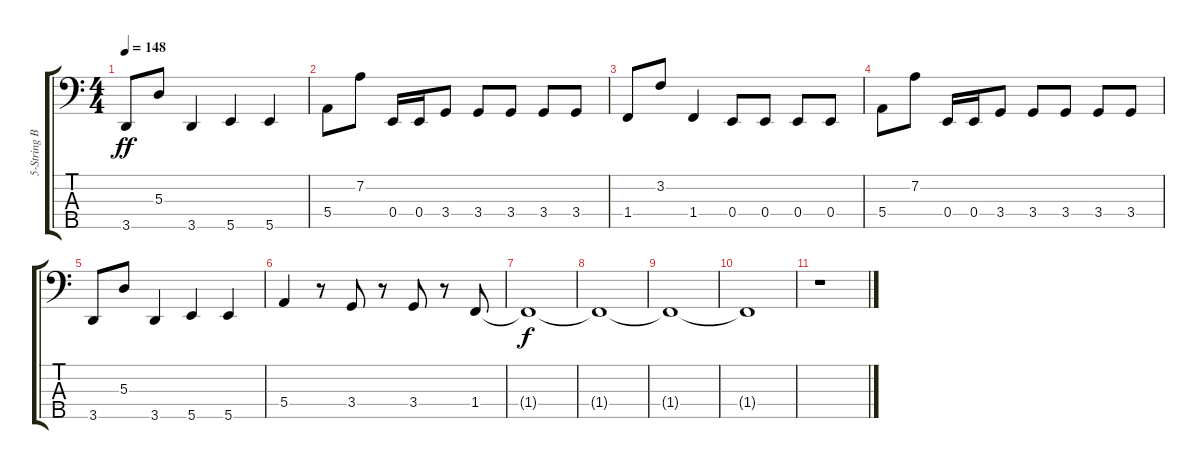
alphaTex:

\track ("5-String Bass" "5-String B") {instrument electricbasspick}
\staff {score tabs}
\tuning (G2 D2 A1 E1 B0) {hide}
\ts (4 4)
\tempo 148
\clef f4
\ks c
3.5.8{dy ff} 5.3.8 3.5.4 5.5.4 5.5.4 |
5.4.8 7.2.8 0.4.16 0.4.16 3.4.8 3.4.8 3.4.8 3.4.8 3.4.8 |
1.4.8 3.2.8 1.4.4 0.4.8 0.4.8 0.4.8 0.4.8 |
5.4.8 7.2.8 0.4.16 0.4.16 3.4.8 3.4.8 3.4.8 3.4.8 3.4.8 |
3.5.8 5.3.8 3.5.4 5.5.4 5.5.4 |
5.4.4 r.8 3.4.8 r.8 3.4.8 r.8 1.4.8 |
1.4{t}.1{dy f} |
1.4{t}.1 |
1.4{t}.1 |
1.4{t}.1 |
r.1
